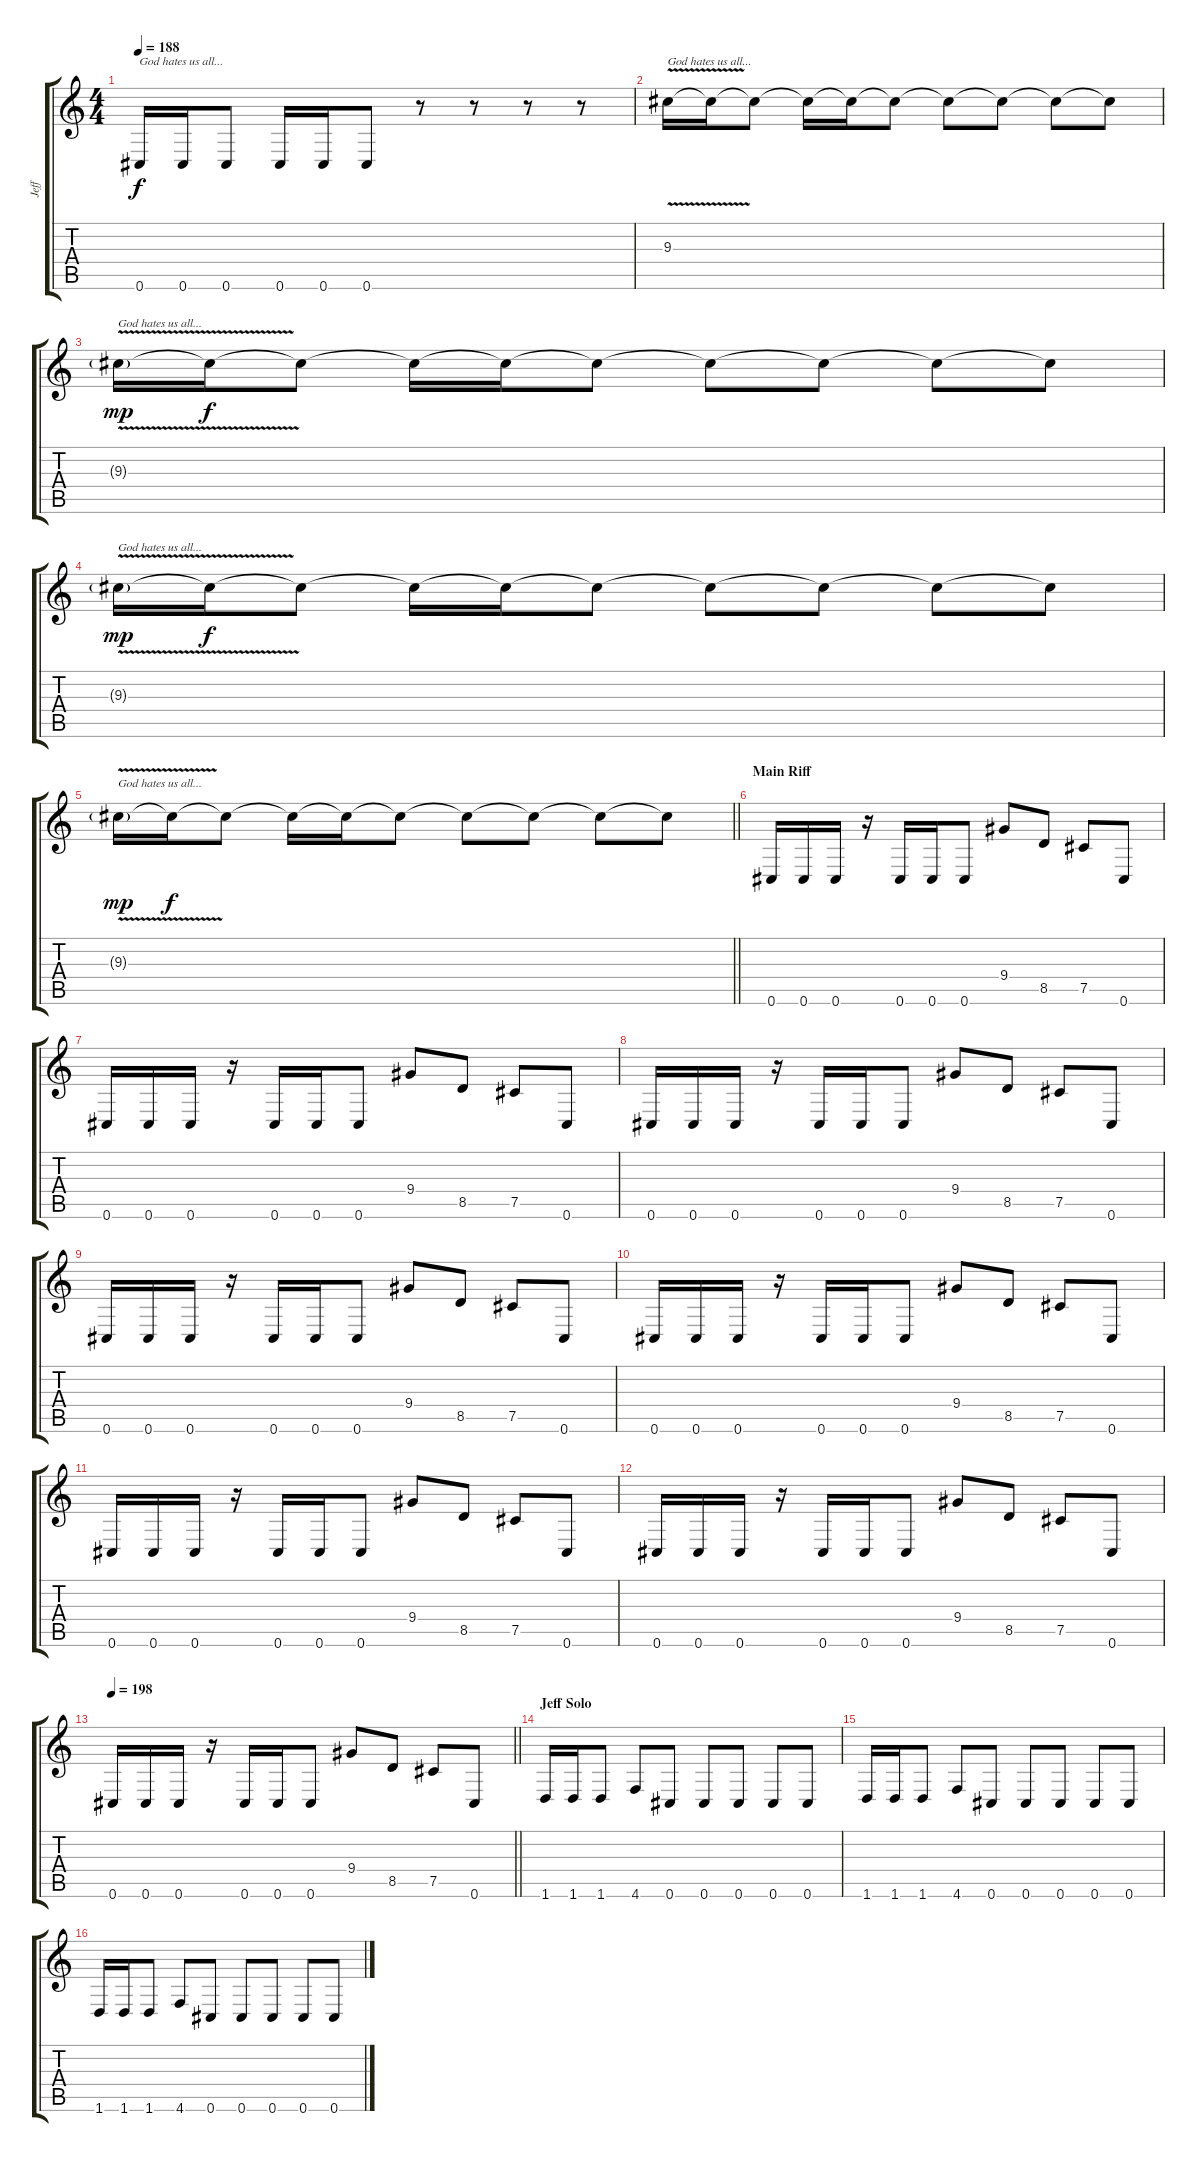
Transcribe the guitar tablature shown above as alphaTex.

\track ("Jeff" "Jeff") {instrument distortionguitar}
\staff {score tabs}
\tuning (Db4 Ab3 E3 B2 Gb2 Db2) {hide}
\ts (4 4)
\tempo 188
\clef g2
\ks c
0.6.16{txt "God hates us all..." dy f} 0.6.16 0.6.8 0.6.16 0.6.16 0.6.8 r.8 r.8 r.8 r.8 |
9.3{v}.16{txt "God hates us all..."} 9.3{t}.16 9.3{t}.8 9.3{t}.16 9.3{t}.16 9.3{t}.8 9.3{t}.8 9.3{t}.8 9.3{t}.8 9.3{t}.8 |
9.3{v g}.16{txt "God hates us all..." dy mp} 9.3{t}.16{dy f} 9.3{t}.8 9.3{t}.16 9.3{t}.16 9.3{t}.8 9.3{t}.8 9.3{t}.8 9.3{t}.8 9.3{t}.8 |
9.3{v g}.16{txt "God hates us all..." dy mp} 9.3{t}.16{dy f} 9.3{t}.8 9.3{t}.16 9.3{t}.16 9.3{t}.8 9.3{t}.8 9.3{t}.8 9.3{t}.8 9.3{t}.8 |
\barLineRight lightlight
9.3{v g}.16{txt "God hates us all..." dy mp} 9.3{t}.16{dy f} 9.3{t}.8 9.3{t}.16 9.3{t}.16 9.3{t}.8 9.3{t}.8 9.3{t}.8 9.3{t}.8 9.3{t}.8 |
\section ("" "Main Riff")
0.6.16 0.6.16 0.6.16 r.16 0.6.16 0.6.16 0.6.8 9.4.8 8.5.8 7.5.8 0.6.8 |
0.6.16 0.6.16 0.6.16 r.16 0.6.16 0.6.16 0.6.8 9.4.8 8.5.8 7.5.8 0.6.8 |
0.6.16 0.6.16 0.6.16 r.16 0.6.16 0.6.16 0.6.8 9.4.8 8.5.8 7.5.8 0.6.8 |
0.6.16 0.6.16 0.6.16 r.16 0.6.16 0.6.16 0.6.8 9.4.8 8.5.8 7.5.8 0.6.8 |
0.6.16 0.6.16 0.6.16 r.16 0.6.16 0.6.16 0.6.8 9.4.8 8.5.8 7.5.8 0.6.8 |
0.6.16 0.6.16 0.6.16 r.16 0.6.16 0.6.16 0.6.8 9.4.8 8.5.8 7.5.8 0.6.8 |
0.6.16 0.6.16 0.6.16 r.16 0.6.16 0.6.16 0.6.8 9.4.8 8.5.8 7.5.8 0.6.8 |
\tempo 198
\barLineRight lightlight
0.6.16 0.6.16 0.6.16 r.16 0.6.16 0.6.16 0.6.8 9.4.8 8.5.8 7.5.8 0.6.8 |
\section ("" "Jeff Solo")
1.6.16 1.6.16 1.6.8 4.6.8 0.6.8 0.6.8 0.6.8 0.6.8 0.6.8 |
1.6.16 1.6.16 1.6.8 4.6.8 0.6.8 0.6.8 0.6.8 0.6.8 0.6.8 |
1.6.16 1.6.16 1.6.8 4.6.8 0.6.8 0.6.8 0.6.8 0.6.8 0.6.8
